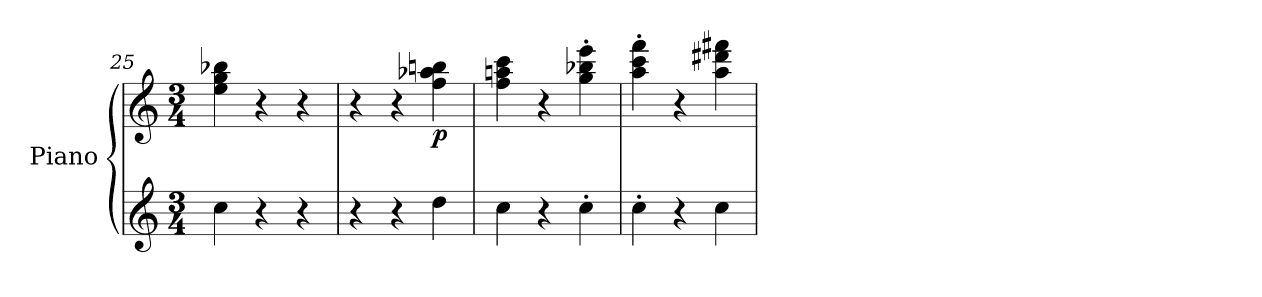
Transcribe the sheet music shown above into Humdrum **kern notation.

**kern	**kern	**dynam
*part1	*part1	*part1
*staff2	*staff1	*staff1/2
*I"Piano	*	*
*I'Pno.	*	*
*clefG2	*clefG2	*
*k[]	*k[]	*
*M3/4	*M3/4	*
=25	=25	=25
4cc\	4ee\ 4gg\ 4bb-X\	.
4r	4r	.
4r	4r	.
=26	=26	=26
4r	4r	.
4r	4r	.
!	!	!LO:DY:b
4dd\	4ff\ 4aa-X\ 4bbn\	p
=27	=27	=27
4cc\	4ff\ 4aan\ 4ccc\	.
4r	4r	.
4cc'\	4gg\' 4bb-X\' 4eee\'	.
!!LO:LB:g=z
=28	=28	=28
4cc'\	4aa\' 4ccc\' 4fff\'	.
4r	4r	.
4cc\	4aa\ 4ddd#X\ 4fff#X\	.
=	=	=
*-	*-	*-
